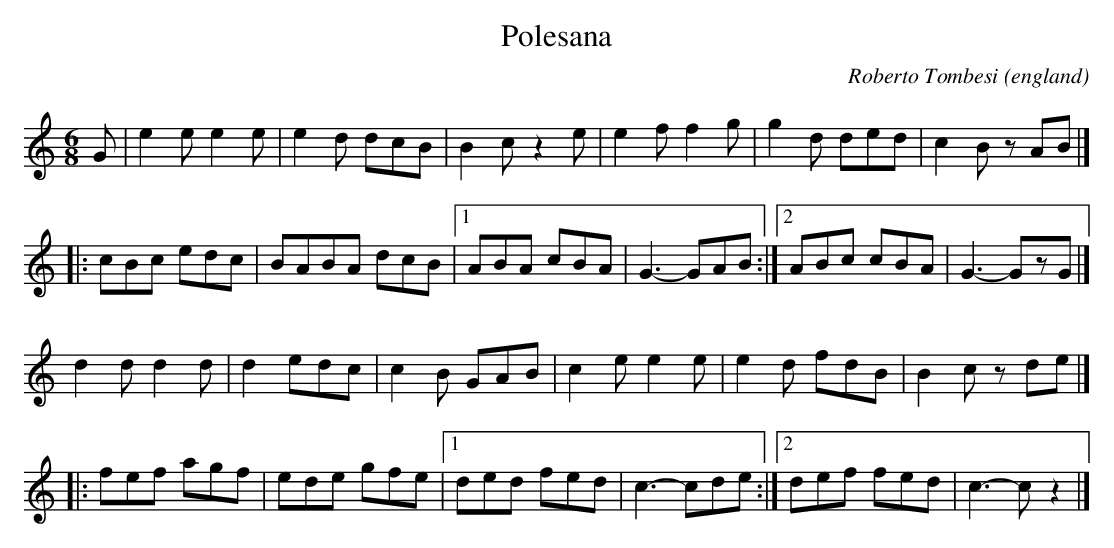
X:1
T:Polesana
O:england
C:Roberto Tombesi
M:6/8
L:1/8
K:C
G|e2e e2e|e2d dcB|B2c z2e|\
e2f f2g|g2d ded|c2B zAB|]
|:cBc edc|BABA dcB|1 ABA cBA|\
G3-GAB:|2 ABc cBA| G3-GzG|]
d2d d2d|d2 edc|c2B GAB|\
c2e e2e|e2d fdB|B2c zde|]
|:fef agf|ede gfe|1 ded fed|\
c3-cde:|2 def fed|c3-cz2|]
